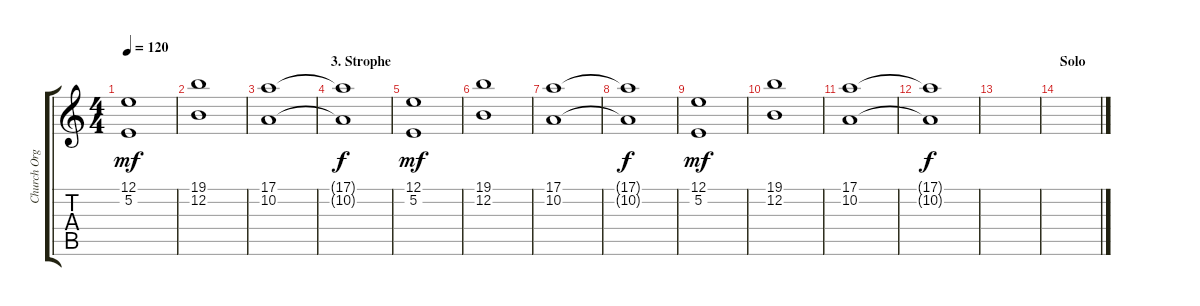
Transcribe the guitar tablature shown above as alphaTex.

\track ("Church Organ" "Church Org") {instrument churchorgan}
\staff {score tabs}
\tuning (E4 B3 G3 D3 A2 E2) {hide}
\ts (4 4)
\tempo 120
\clef g2
\ks c
(12.1 5.2).1{dy mf} |
(19.1 12.2).1 |
(17.1 10.2).1 |
\section ("" "3. Strophe")
(17.1{t} 10.2{t}).1{dy f} |
(12.1 5.2).1{dy mf} |
(19.1 12.2).1 |
(17.1 10.2).1 |
(17.1{t} 10.2{t}).1{dy f} |
(12.1 5.2).1{dy mf} |
(19.1 12.2).1 |
(17.1 10.2).1 |
(17.1{t} 10.2{t}).1{dy f} |
|
\section ("" "Solo")
